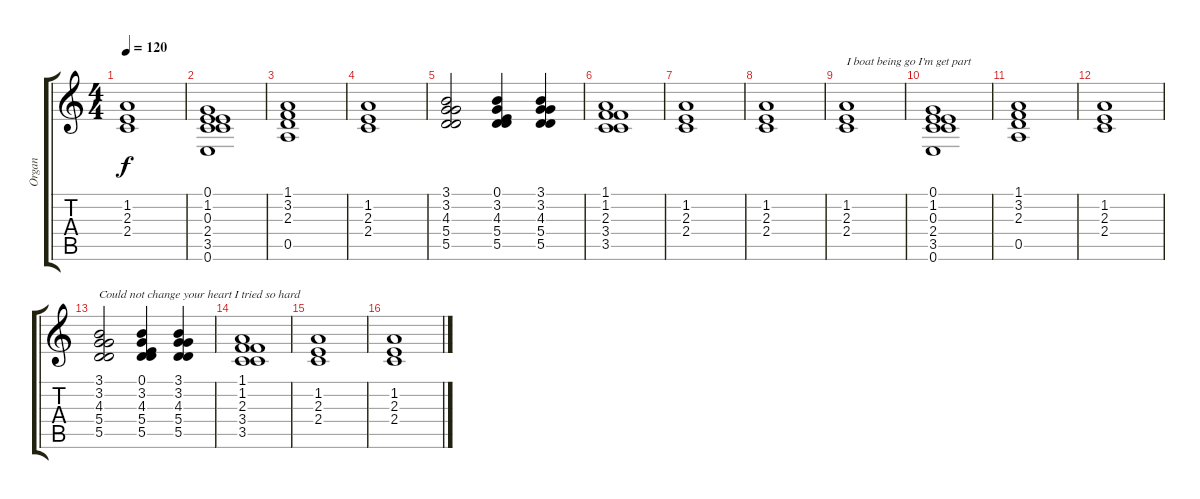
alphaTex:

\track ("Organ" "Organ") {instrument churchorgan}
\staff {score tabs}
\tuning (E4 B3 G4 D4 A3 E3) {hide}
\ts (4 4)
\tempo 120
\clef g2
\ks c
(1.2 2.3 2.4).1{dy f} |
(0.1 1.2 0.3 2.4 3.5 0.6).1 |
(1.1 3.2 2.3 0.5).1 |
(1.2 2.3 2.4).1 |
(3.1 3.2 4.3 5.4 5.5).2 (0.1 3.2 4.3 5.4 5.5).4 (3.1 3.2 4.3 5.4 5.5).4 |
(1.1 1.2 2.3 3.4 3.5).1 |
(1.2 2.3 2.4).1 |
(1.2 2.3 2.4).1 |
(1.2 2.3 2.4).1{txt "I boat being go I'm get part"} |
(0.1 1.2 0.3 2.4 3.5 0.6).1 |
(1.1 3.2 2.3 0.5).1 |
(1.2 2.3 2.4).1 |
(3.1 3.2 4.3 5.4 5.5).2{txt "Could not change your heart I tried so hard"} (0.1 3.2 4.3 5.4 5.5).4 (3.1 3.2 4.3 5.4 5.5).4 |
(1.1 1.2 2.3 3.4 3.5).1 |
(1.2 2.3 2.4).1 |
(1.2 2.3 2.4).1
